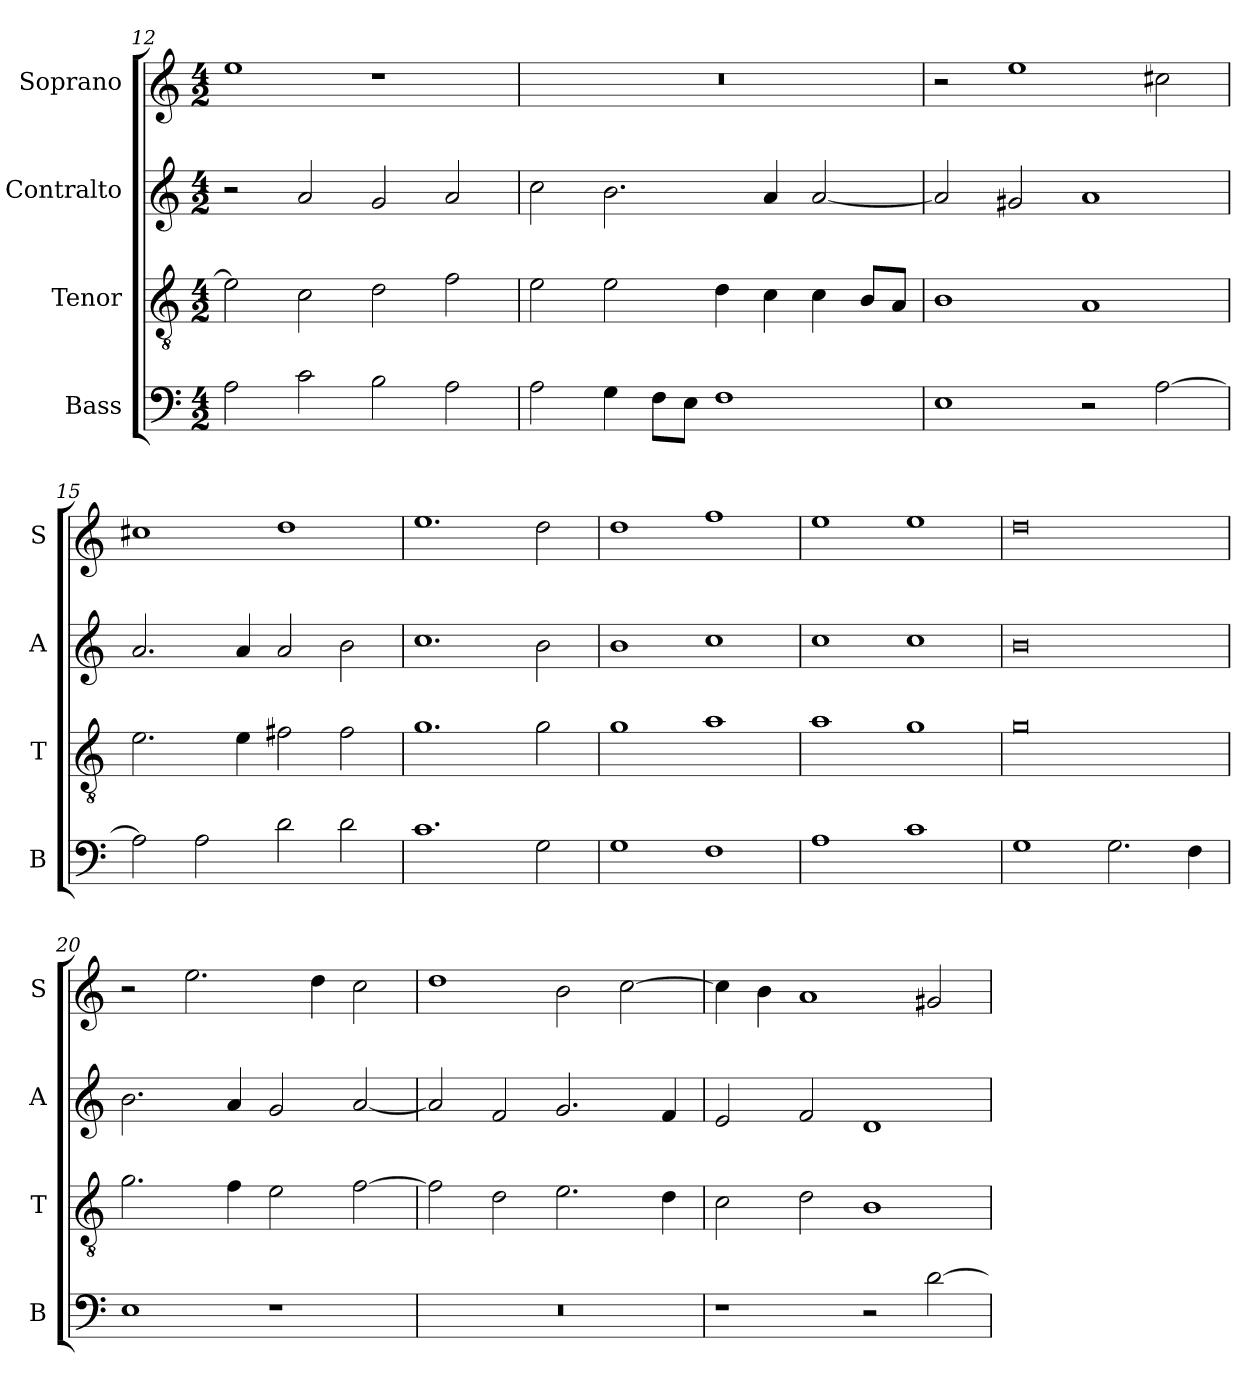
**kern	**kern	**kern	**kern
*part4	*part3	*part2	*part1
*staff4	*staff3	*staff2	*staff1
*I"Bass	*I"Tenor	*I"Contralto	*I"Soprano
*I'B	*I'T	*I'A	*I'S
*clefF4	*clefGv2	*clefG2	*clefG2
*k[]	*k[]	*k[]	*k[]
*D:dor	*D:dor	*D:dor	*D:dor
*M4/2	*M4/2	*M4/2	*M4/2
=12	=12	=12	=12
2A	2e]	2r	1ee
2c	2c	2a	.
2B	2d	2g	1r
2A	2f	2a	.
=13	=13	=13	=13
2A	2e	2cc	0r
4G	2e	2.b	.
8F\L	.	.	.
8E\J	.	.	.
1F	4d	.	.
.	4c	4a	.
.	4c	[2a	.
.	8B/L	.	.
.	8A/J	.	.
=14	=14	=14	=14
1E	1B	2a]	2r
.	.	2g#X	1ee
2r	1A	1a	.
[2A	.	.	2cc#X
=15	=15	=15	=15
2A]	2.e	2.a	1cc#X
2A	.	.	.
.	4e	4a	.
2d	2f#X	2a	1dd
2d	2f#	2b	.
=16	=16	=16	=16
1.c	1.g	1.cc	1.ee
2G	2g	2b	2dd
=17	=17	=17	=17
1G	1g	1b	1dd
1F	1a	1cc	1ff
=18	=18	=18	=18
1A	1a	1cc	1ee
1c	1g	1cc	1ee
=19	=19	=19	=19
1G	0g	0b	0dd
2.G	.	.	.
4F	.	.	.
=20	=20	=20	=20
1E	2.g	2.b	2r
.	.	.	2.ee
.	4f	4a	.
1r	2e	2g	.
.	.	.	4dd
.	[2f	[2a	2cc
=21	=21	=21	=21
0r	2f]	2a]	1dd
.	2d	2f	.
.	2.e	2.g	2b
.	.	.	[2cc
.	4d	4f	.
=22	=22	=22	=22
1r	2c	2e	4cc]
.	.	.	4b
.	2d	2f	1a
2r	1B	1d	.
[2d	.	.	2g#X
=	=	=	=
*-	*-	*-	*-
